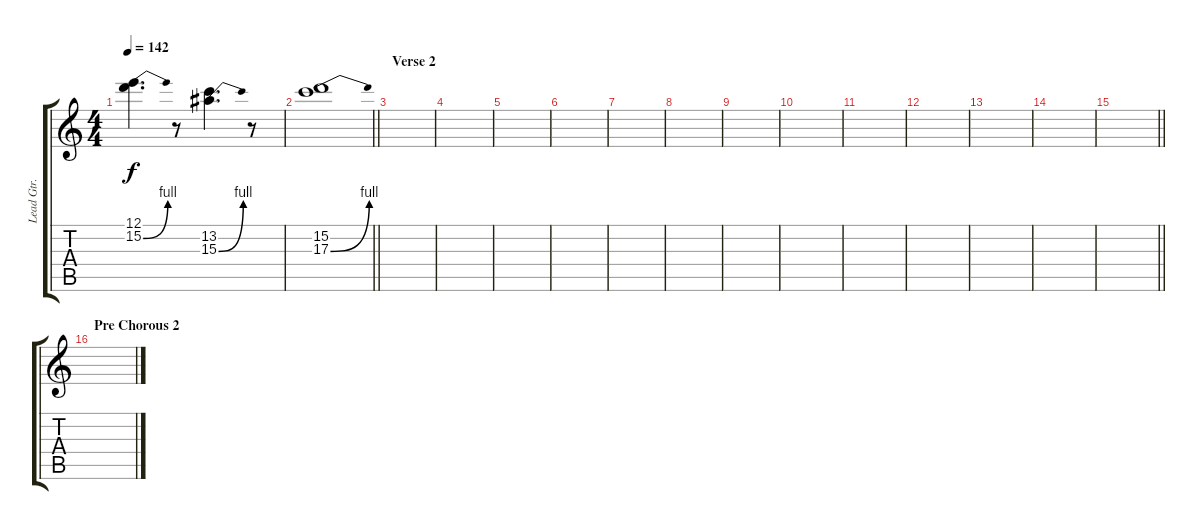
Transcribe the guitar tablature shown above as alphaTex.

\track ("Lead Gtr." "Lead Gtr.") {instrument distortionguitar}
\staff {score tabs}
\tuning (E4 B3 G3 D3 A2 E2) {hide}
\ts (4 4)
\tempo 142
\clef g2
\ks c
(12.1 15.2{be (bend 0 0 60 4)}).4{d dy f} r.8 (13.2 15.3{be (bend 0 0 60 4)}).4{d} r.8 |
\barLineRight lightlight
(15.2 17.3{be (bend 0 0 60 4)}).1 |
\section ("" "Verse 2")
|
|
|
|
|
|
|
|
|
|
|
|
\barLineRight lightlight
|
\section ("" "Pre Chorous 2")
